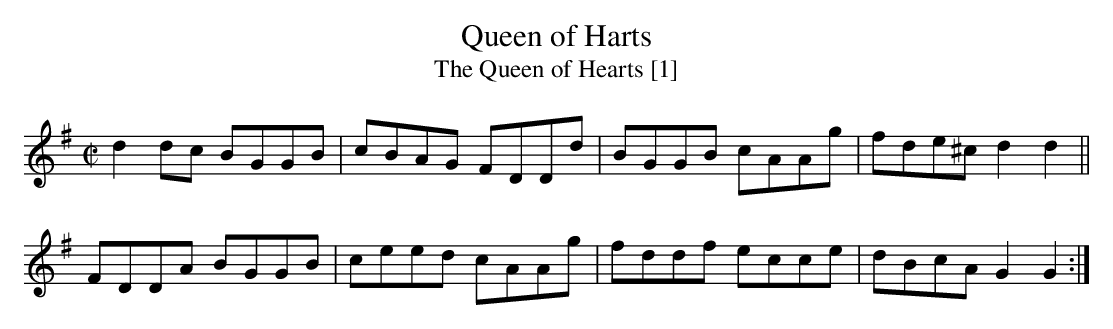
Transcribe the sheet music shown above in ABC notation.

X:1
T:Queen of Harts
T:Queen of Hearts [1], The
M:C|
L:1/8
K:G
d2 dc BGGB|cBAG FDDd|BGGB cAAg|fde^c d2d2||
FDDA BGGB|ceed cAAg|fddf ecce|dBcA G2G2:|]
